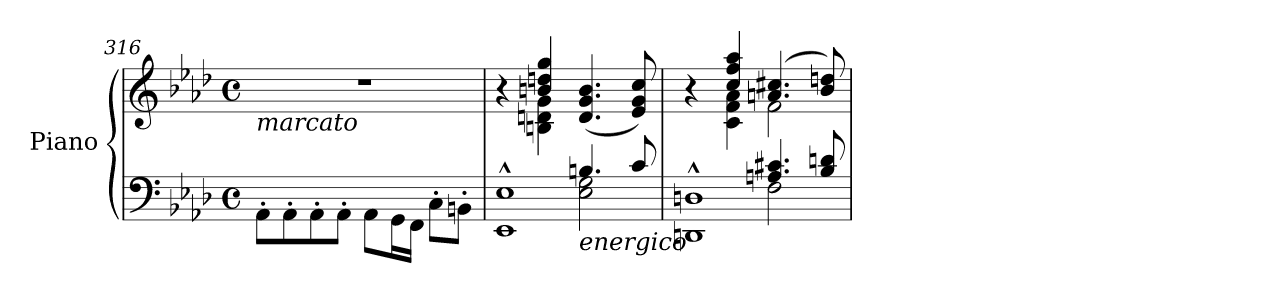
**kern	**kern
*part1	*part1
*staff2	*staff1
*I"Piano	*
*I'Pno	*
*clefF4	*clefG2
*k[b-e-a-d-]	*k[b-e-a-d-]
*M4/4	*M4/4
*met(c)	*met(c)
=316	=316
!	!LO:TX:b:i:t=marcato
8AA-'\L	1r
8AA-'\	.
8AA-'\	.
8AA-'\J	.
8AA-\L	.
16GG\L	.
16FF\JJ	.
8C'\L	.
8BBn'\J	.
!!LO:LB:g=z
=317	=317
*^	*^
*	*^	*	*
1EE-^^ 1E-^^	2ryy	2ryy	4r	4ryy
.	.	.	4bn/ 4ddn/ 4gg/	4Bn\ 4dn\ 4g\
!	!LO:TX:b:i:t=energico	!	!	!
.	2E-\ 2G\	4.Bn/	(<4.d/ 4.g/ 4.b/	2ryy
.	.	8c/	8e-/ 8g/ 8cc/)	.
=318	=318	=318	=318	=318
1DDn^^ 1Dn^^	2ryy	2ryy	4r	4ryy
.	.	.	4cc/ 4ff/ 4aa-/	4c\ 4f\ 4a-\
.	2F\	4.An/ 4.c#X/	(>4.an/ 4.cc#X/	2f\
.	.	8B-/ 8dn/	8b-/ 8ddn/)	.
*v	*v	*v	*	*
*	*v	*v
=	=
*-	*-
